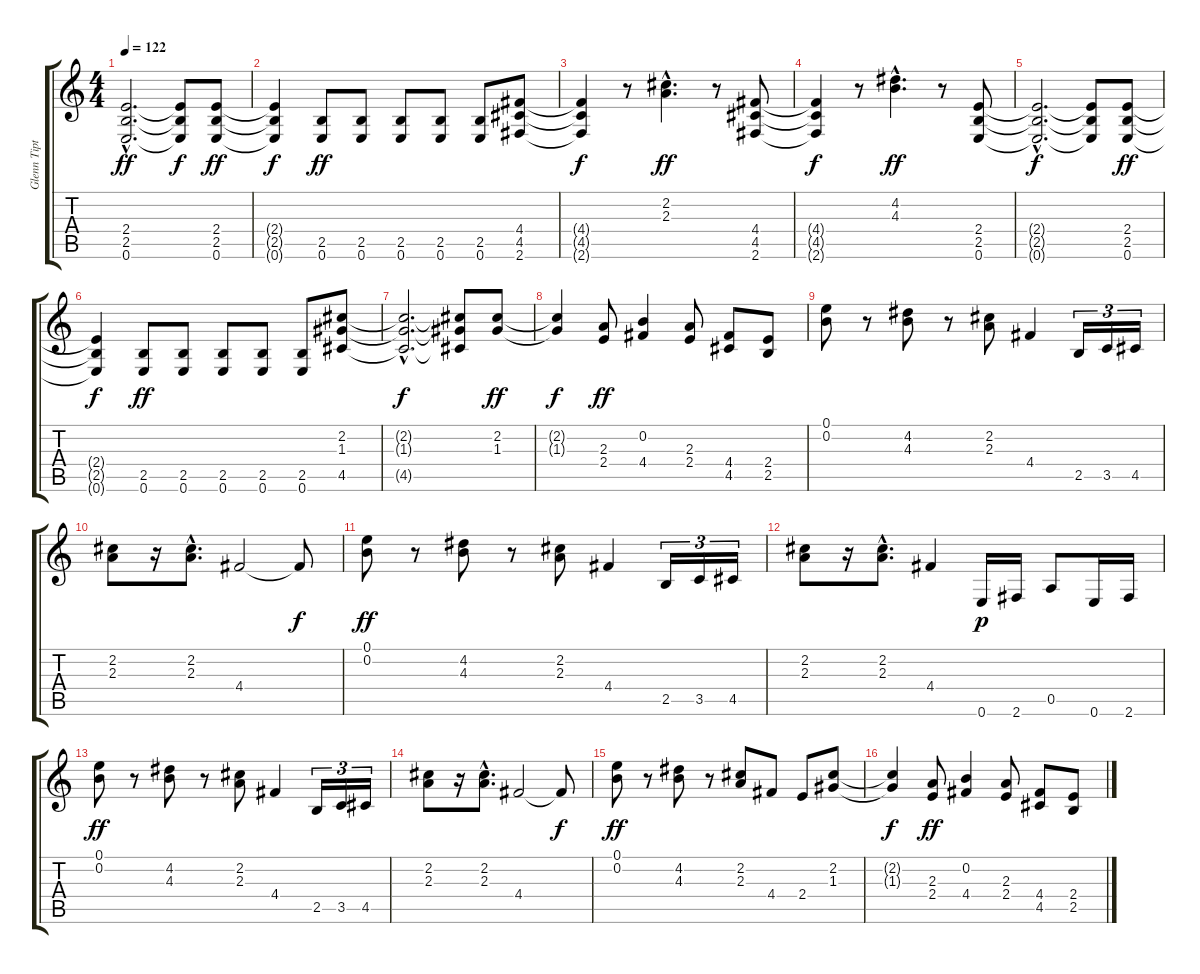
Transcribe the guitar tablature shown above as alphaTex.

\track ("Glenn Tipton" "Glenn Tipt") {instrument distortionguitar}
\staff {score tabs}
\tuning (E4 B3 G3 D3 A2 E2) {hide}
\ts (4 4)
\tempo 122
\clef g2
\ks c
(2.4{hac} 2.5{hac} 0.6{hac}).2{d dy ff} (2.4{t} 2.5{t} 0.6{t}).8{dy f} (2.4 2.5 0.6).8{dy ff} |
(2.4{t} 2.5{t} 0.6{t}).4{dy f} (2.5 0.6).8{dy ff} (2.5 0.6).8 (2.5 0.6).8 (2.5 0.6).8 (2.5 0.6).8 (4.4 4.5 2.6).8 |
(4.4{t} 4.5{t} 2.6{t}).4{dy f} r.8 (2.2{hac} 2.3{hac}).4{d dy ff} r.8 (4.4 4.5 2.6).8 |
(4.4{t} 4.5{t} 2.6{t}).4{dy f} r.8 (4.2{hac} 4.3{hac}).4{d dy ff} r.8 (2.4 2.5 0.6).8 |
(2.4{hac t} 2.5{hac t} 0.6{hac t}).2{d dy f} (2.4{t} 2.5{t} 0.6{t}).8 (2.4 2.5 0.6).8{dy ff} |
(2.4{t} 2.5{t} 0.6{t}).4{dy f} (2.5 0.6).8{dy ff} (2.5 0.6).8 (2.5 0.6).8 (2.5 0.6).8 (2.5 0.6).8 (2.2 1.3 4.5).8 |
(2.2{hac t} 1.3{hac t} 4.5{hac t}).2{d dy f} (2.2{t} 1.3{t} 4.5{t}).8 (2.2 1.3).8{dy ff} |
(2.2{t} 1.3{t}).4{dy f} (2.3 2.4).8{dy ff} (0.2 4.4).4 (2.3 2.4).8 (4.4 4.5).8 (2.4 2.5).8 |
(0.1 0.2).8 r.8 (4.2 4.3).8 r.8 (2.2 2.3).8 4.4.4 2.5.16{tu (3 2)} 3.5.16{tu (3 2)} 4.5.16{tu (3 2)} |
(2.2 2.3).8 r.16 (2.2{hac} 2.3{hac}).8{d} 4.4.2 4.4{t}.8{dy f} |
(0.1 0.2).8{dy ff} r.8 (4.2 4.3).8 r.8 (2.2 2.3).8 4.4.4 2.5.16{tu (3 2)} 3.5.16{tu (3 2)} 4.5.16{tu (3 2)} |
(2.2 2.3).8 r.16 (2.2{hac} 2.3{hac}).8{d} 4.4.4 0.6.16{dy p} 2.6.16 0.5.8 0.6.16 2.6.16 |
(0.1 0.2).8{dy ff} r.8 (4.2 4.3).8 r.8 (2.2 2.3).8 4.4.4 2.5.16{tu (3 2)} 3.5.16{tu (3 2)} 4.5.16{tu (3 2)} |
(2.2 2.3).8 r.16 (2.2{hac} 2.3{hac}).8{d} 4.4.2 4.4{t}.8{dy f} |
(0.1 0.2).8{dy ff} r.8 (4.2 4.3).8 r.8 (2.2 2.3).8 4.4.8 2.4.8 (2.2 1.3).8 |
(2.2{t} 1.3{t}).4{dy f} (2.3 2.4).8{dy ff} (0.2 4.4).4 (2.3 2.4).8 (4.4 4.5).8 (2.4 2.5).8
